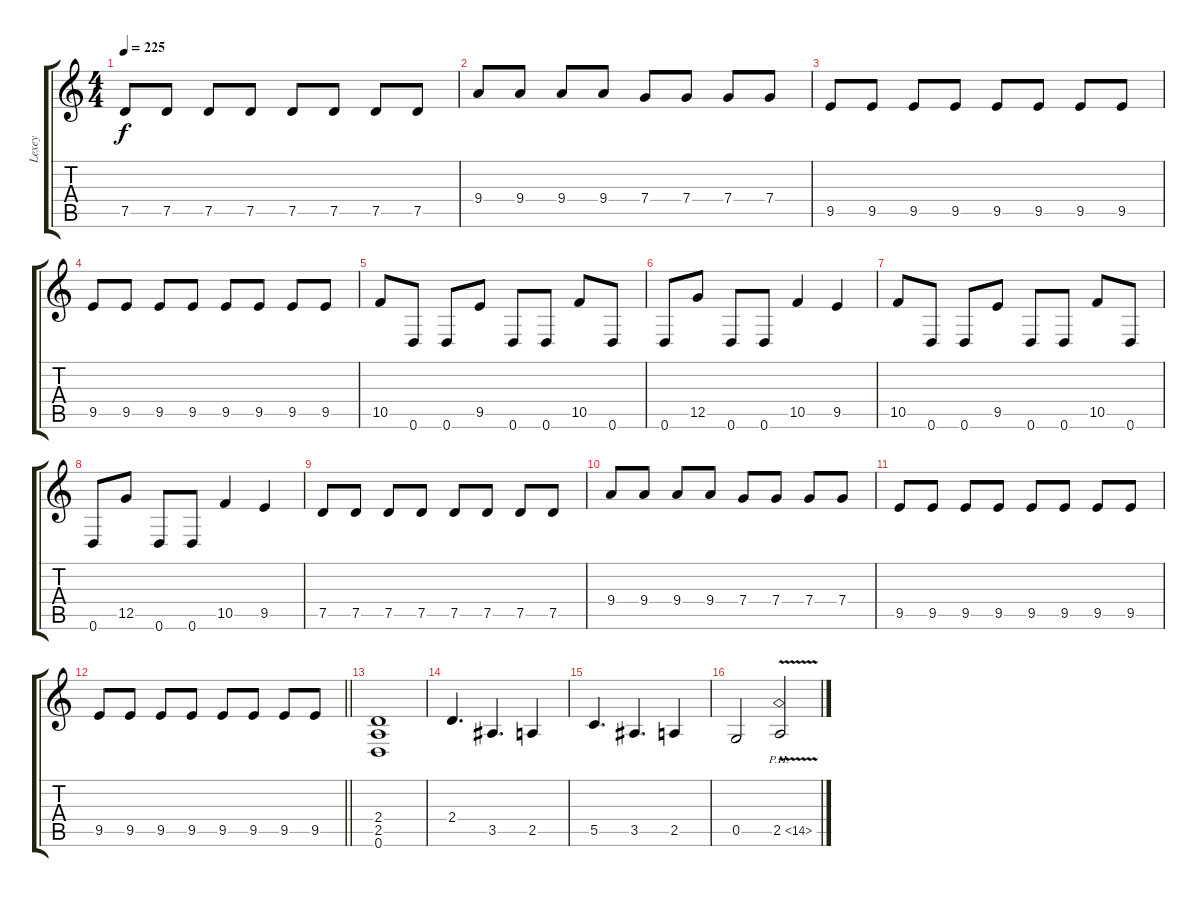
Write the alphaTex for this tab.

\track ("Lexey" "Lexey") {mute instrument distortionguitar}
\staff {score tabs}
\tuning (D4 A3 F3 C3 G2 D2) {hide}
\ts (4 4)
\tempo 225
\clef g2
\ks c
7.5.8{dy f} 7.5.8 7.5.8 7.5.8 7.5.8 7.5.8 7.5.8 7.5.8 |
9.4.8 9.4.8 9.4.8 9.4.8 7.4.8 7.4.8 7.4.8 7.4.8 |
9.5.8 9.5.8 9.5.8 9.5.8 9.5.8 9.5.8 9.5.8 9.5.8 |
9.5.8 9.5.8 9.5.8 9.5.8 9.5.8 9.5.8 9.5.8 9.5.8 |
10.5.8 0.6.8 0.6.8 9.5.8 0.6.8 0.6.8 10.5.8 0.6.8 |
0.6.8 12.5.8 0.6.8 0.6.8 10.5.4 9.5.4 |
10.5.8 0.6.8 0.6.8 9.5.8 0.6.8 0.6.8 10.5.8 0.6.8 |
0.6.8 12.5.8 0.6.8 0.6.8 10.5.4 9.5.4 |
7.5.8 7.5.8 7.5.8 7.5.8 7.5.8 7.5.8 7.5.8 7.5.8 |
9.4.8 9.4.8 9.4.8 9.4.8 7.4.8 7.4.8 7.4.8 7.4.8 |
9.5.8 9.5.8 9.5.8 9.5.8 9.5.8 9.5.8 9.5.8 9.5.8 |
\barLineRight lightlight
9.5.8 9.5.8 9.5.8 9.5.8 9.5.8 9.5.8 9.5.8 9.5.8 |
(2.4 2.5 0.6).1 |
2.4.4{d} 3.5.4{d} 2.5.4 |
5.5.4{d} 3.5.4{d} 2.5.4 |
0.5.2 2.5{ph 12 v}.2
